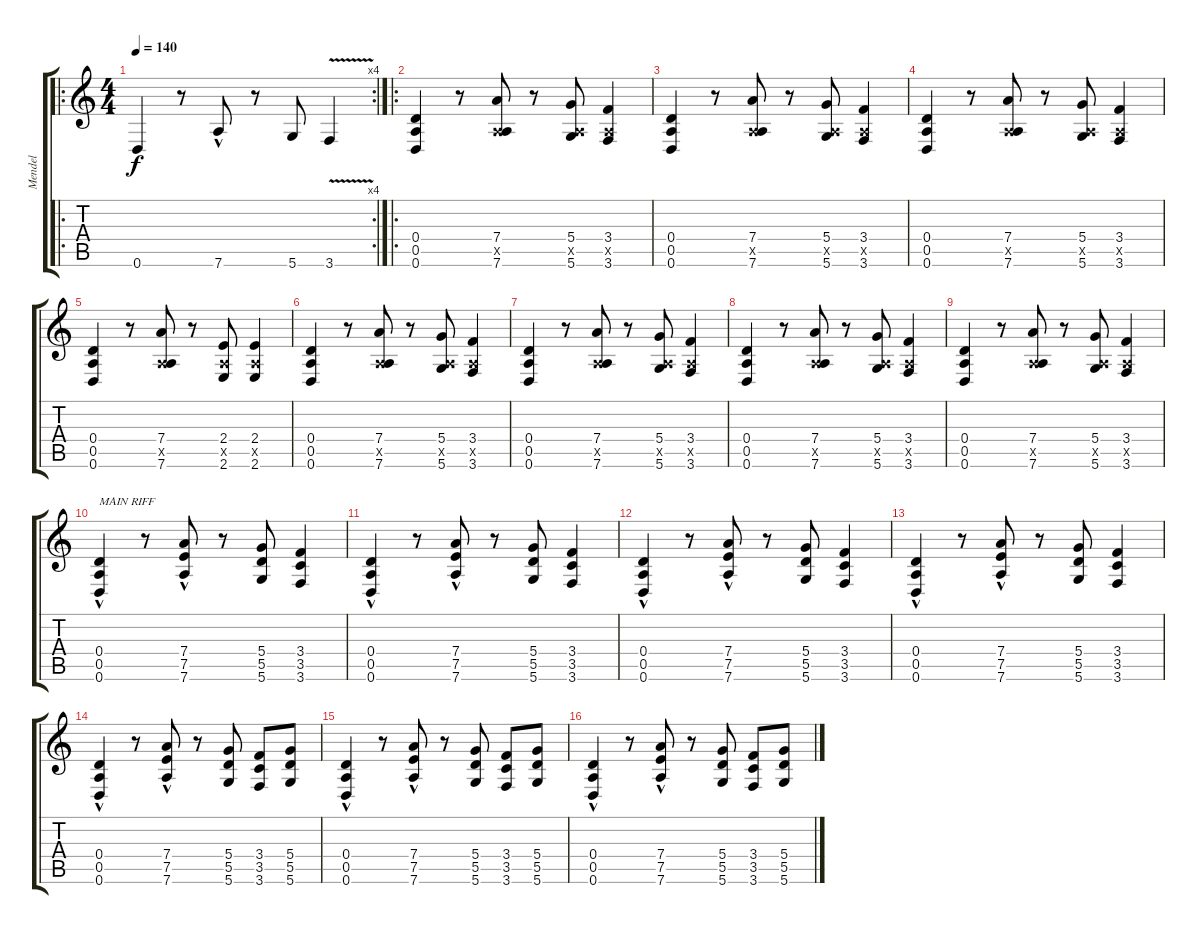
\track ("Mendel" "Mendel") {instrument overdrivenguitar}
\staff {score tabs}
\tuning (E4 B3 G3 D3 A2 D2) {hide}
\ro
\rc 4
\ts (4 4)
\tempo 140
\clef g2
\ks c
0.6.4{dy f instrument acousticguitarsteel} r.8 7.6{hac}.8 r.8 5.6.8 3.6{v}.4 |
\ro
(0.4 0.5 0.6).4{instrument overdrivenguitar} r.8 (7.4 0.5{x} 7.6).8 r.8 (5.4 0.5{x} 5.6).8 (3.4 0.5{x} 3.6).4 |
(0.4 0.5 0.6).4{instrument overdrivenguitar} r.8 (7.4 0.5{x} 7.6).8 r.8 (5.4 0.5{x} 5.6).8 (3.4 0.5{x} 3.6).4 |
(0.4 0.5 0.6).4{instrument overdrivenguitar} r.8 (7.4 0.5{x} 7.6).8 r.8 (5.4 0.5{x} 5.6).8 (3.4 0.5{x} 3.6).4 |
(0.4 0.5 0.6).4{instrument overdrivenguitar} r.8 (7.4 0.5{x} 7.6).8 r.8 (2.4 0.5{x} 2.6).8 (2.4 0.5{x} 2.6).4 |
(0.4 0.5 0.6).4{instrument overdrivenguitar} r.8 (7.4 0.5{x} 7.6).8 r.8 (5.4 0.5{x} 5.6).8 (3.4 0.5{x} 3.6).4 |
(0.4 0.5 0.6).4{instrument overdrivenguitar} r.8 (7.4 0.5{x} 7.6).8 r.8 (5.4 0.5{x} 5.6).8 (3.4 0.5{x} 3.6).4 |
(0.4 0.5 0.6).4{instrument overdrivenguitar} r.8 (7.4 0.5{x} 7.6).8 r.8 (5.4 0.5{x} 5.6).8 (3.4 0.5{x} 3.6).4 |
(0.4 0.5 0.6).4{instrument overdrivenguitar} r.8 (7.4 0.5{x} 7.6).8 r.8 (5.4 0.5{x} 5.6).8 (3.4 0.5{x} 3.6).4 |
(0.4{hac} 0.5{hac} 0.6{hac}).4{txt "MAIN RIFF" instrument overdrivenguitar} r.8 (7.4{hac} 7.5{hac} 7.6{hac}).8 r.8 (5.4 5.5 5.6).8 (3.4 3.5 3.6).4 |
(0.4{hac} 0.5{hac} 0.6{hac}).4{instrument overdrivenguitar} r.8 (7.4{hac} 7.5{hac} 7.6{hac}).8 r.8 (5.4 5.5 5.6).8 (3.4 3.5 3.6).4 |
(0.4{hac} 0.5{hac} 0.6{hac}).4{instrument overdrivenguitar} r.8 (7.4{hac} 7.5{hac} 7.6{hac}).8 r.8 (5.4 5.5 5.6).8 (3.4 3.5 3.6).4 |
(0.4{hac} 0.5{hac} 0.6{hac}).4{instrument overdrivenguitar} r.8 (7.4{hac} 7.5{hac} 7.6{hac}).8 r.8 (5.4 5.5 5.6).8 (3.4 3.5 3.6).4 |
(0.4{hac} 0.5{hac} 0.6{hac}).4{instrument overdrivenguitar} r.8 (7.4{hac} 7.5{hac} 7.6{hac}).8 r.8 (5.4 5.5 5.6).8 (3.4 3.5 3.6).8 (5.4 5.5 5.6).8 |
(0.4{hac} 0.5{hac} 0.6{hac}).4{instrument overdrivenguitar} r.8 (7.4{hac} 7.5{hac} 7.6{hac}).8 r.8 (5.4 5.5 5.6).8 (3.4 3.5 3.6).8 (5.4 5.5 5.6).8 |
(0.4{hac} 0.5{hac} 0.6{hac}).4{instrument overdrivenguitar} r.8 (7.4{hac} 7.5{hac} 7.6{hac}).8 r.8 (5.4 5.5 5.6).8 (3.4 3.5 3.6).8 (5.4 5.5 5.6).8
